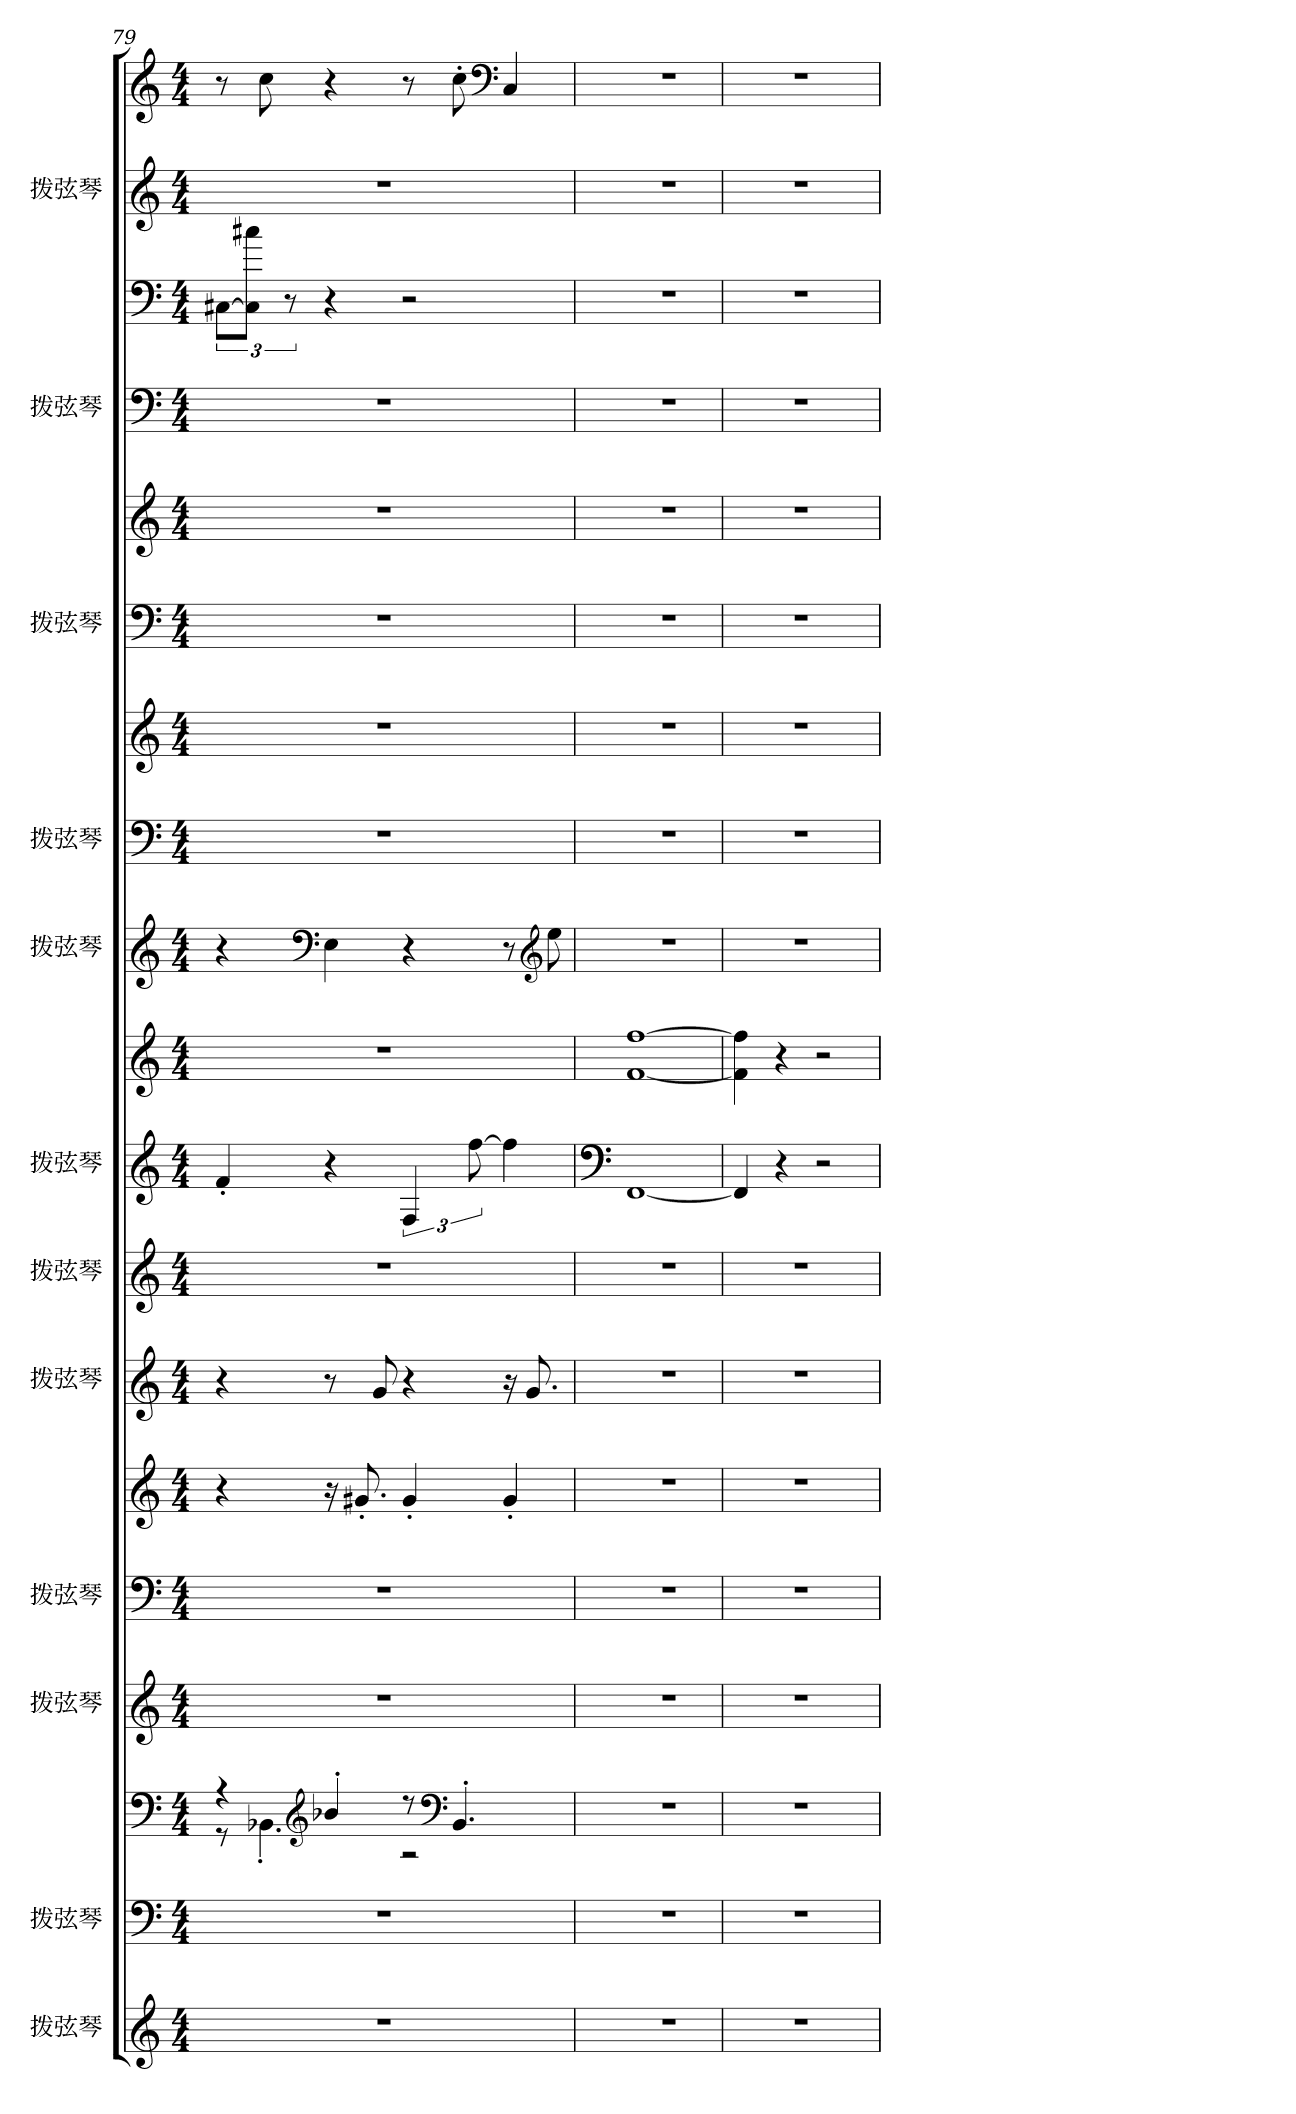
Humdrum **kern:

**kern	**kern	**kern	**kern	**kern	**kern	**kern	**kern	**kern	**kern	**kern	**kern	**kern	**kern	**kern	**kern	**kern	**kern	**kern
*part12	*part11	*part11	*part10	*part9	*part9	*part8	*part7	*part6	*part6	*part5	*part4	*part4	*part3	*part3	*part2	*part2	*part1	*part1
*staff19	*staff18	*staff17	*staff16	*staff15	*staff14	*staff13	*staff12	*staff11	*staff10	*staff9	*staff8	*staff7	*staff6	*staff5	*staff4	*staff3	*staff2	*staff1
*I"拨弦琴	*I"拨弦琴	*	*I"拨弦琴	*I"拨弦琴	*	*I"拨弦琴	*I"拨弦琴	*I"拨弦琴	*	*I"拨弦琴	*I"拨弦琴	*	*I"拨弦琴	*	*I"拨弦琴	*	*I"拨弦琴	*
*clefG2	*clefF4	*clefF4	*clefG2	*clefF4	*clefG2	*clefG2	*clefG2	*clefG2	*clefG2	*clefG2	*clefF4	*clefG2	*clefF4	*clefG2	*clefF4	*clefF4	*clefG2	*clefG2
*k[]	*k[]	*k[]	*k[]	*k[]	*k[]	*k[]	*k[]	*k[]	*k[]	*k[]	*k[]	*k[]	*k[]	*k[]	*k[]	*k[]	*k[]	*k[]
*M4/4	*M4/4	*M4/4	*M4/4	*M4/4	*M4/4	*M4/4	*M4/4	*M4/4	*M4/4	*M4/4	*M4/4	*M4/4	*M4/4	*M4/4	*M4/4	*M4/4	*M4/4	*M4/4
=79	=79	=79	=79	=79	=79	=79	=79	=79	=79	=79	=79	=79	=79	=79	=79	=79	=79	=79
*	*	*^	*	*	*	*	*	*	*	*	*	*	*	*	*	*	*	*
1r	1r	4r	8r	1r	1r	4r	4r	1r	4f'/	1r	4r	1r	1r	1r	1r	1r	[12C#X\L	1r	8r
.	.	.	.	.	.	.	.	.	.	.	.	.	.	.	.	.	12C#\] 12cc#X\J	.	.
.	.	.	4.BB-X'\	.	.	.	.	.	.	.	.	.	.	.	.	.	.	.	8cc\
.	.	.	.	.	.	.	.	.	.	.	.	.	.	.	.	.	12r	.	.
*	*	*clefG2	*	*	*	*	*	*	*	*	*clefF4	*	*	*	*	*	*	*	*
.	.	4b-X'/	.	.	.	16r	8r	.	4r	.	4E\	.	.	.	.	.	4r	.	4r
.	.	.	.	.	.	8.g#X'/	.	.	.	.	.	.	.	.	.	.	.	.	.
.	.	.	.	.	.	.	8g/	.	.	.	.	.	.	.	.	.	.	.	.
.	.	8r	2r	.	.	4g#'/	4r	.	6F/	.	4r	.	.	.	.	.	2r	.	8r
*	*	*clefF4	*	*	*	*	*	*	*	*	*	*	*	*	*	*	*	*	*
.	.	4.BB-'/	.	.	.	.	.	.	.	.	.	.	.	.	.	.	.	.	8cc'\
.	.	.	.	.	.	.	.	.	[12ff\	.	.	.	.	.	.	.	.	.	.
*	*	*	*	*	*	*	*	*	*	*	*	*	*	*	*	*	*	*	*clefF4
.	.	.	.	.	.	4g#'/	16r	.	4ff\]	.	8r	.	.	.	.	.	.	.	4C/
.	.	.	.	.	.	.	8.g/	.	.	.	.	.	.	.	.	.	.	.	.
*	*	*	*	*	*	*	*	*	*	*	*clefG2	*	*	*	*	*	*	*	*
.	.	.	.	.	.	.	.	.	.	.	8ee\	.	.	.	.	.	.	.	.
*	*	*v	*v	*	*	*	*	*	*	*	*	*	*	*	*	*	*	*	*
=80	=80	=80	=80	=80	=80	=80	=80	=80	=80	=80	=80	=80	=80	=80	=80	=80	=80	=80
*	*	*	*	*	*	*	*	*clefF4	*	*	*	*	*	*	*	*	*	*
1r	1r	1r	1r	1r	1r	1r	1r	[1FF	[1f [1ff	1r	1r	1r	1r	1r	1r	1r	1r	1r
!!LO:PB:g=z
=81	=81	=81	=81	=81	=81	=81	=81	=81	=81	=81	=81	=81	=81	=81	=81	=81	=81	=81
1r	1r	1r	1r	1r	1r	1r	1r	4FF/]	4f\] 4ff\]	1r	1r	1r	1r	1r	1r	1r	1r	1r
.	.	.	.	.	.	.	.	4r	4r	.	.	.	.	.	.	.	.	.
.	.	.	.	.	.	.	.	2r	2r	.	.	.	.	.	.	.	.	.
=	=	=	=	=	=	=	=	=	=	=	=	=	=	=	=	=	=	=
*-	*-	*-	*-	*-	*-	*-	*-	*-	*-	*-	*-	*-	*-	*-	*-	*-	*-	*-
